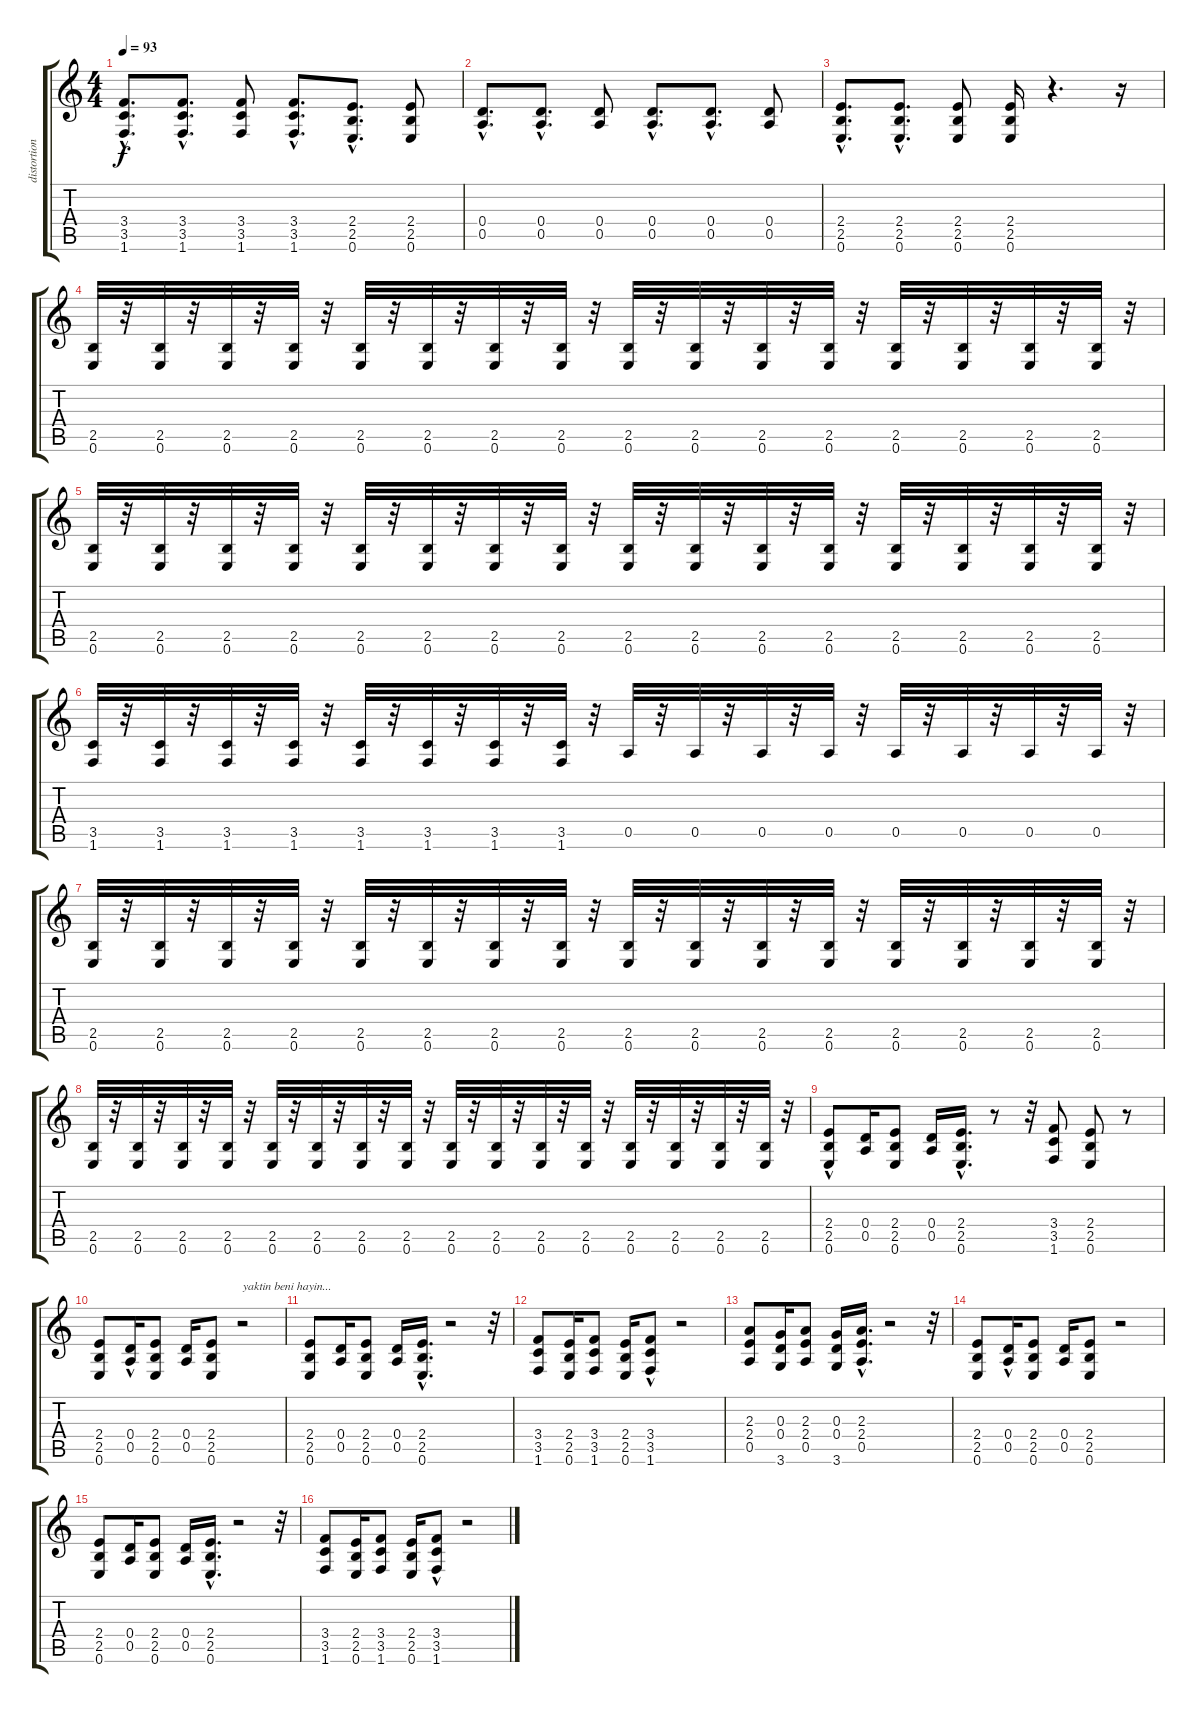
\track ("distortion guitar" "distortion") {instrument distortionguitar}
\staff {score tabs}
\tuning (E4 B3 G3 D3 A2 E2) {hide}
\ts (4 4)
\tempo 93
\clef g2
\ks c
(3.4{hac} 3.5{hac} 1.6{hac}).8{d dy f} (3.4{hac} 3.5{hac} 1.6{hac}).8{d} (3.4 3.5 1.6).8 (3.4{hac} 3.5{hac} 1.6{hac}).8{d} (2.4{hac} 2.5{hac} 0.6{hac}).8{d} (2.4 2.5 0.6).8 |
(0.4{hac} 0.5{hac}).8{d} (0.4{hac} 0.5{hac}).8{d} (0.4 0.5).8 (0.4{hac} 0.5{hac}).8{d} (0.4{hac} 0.5{hac}).8{d} (0.4 0.5).8 |
(2.4{hac} 2.5{hac} 0.6{hac}).8{d} (2.4{hac} 2.5{hac} 0.6{hac}).8{d} (2.4 2.5 0.6).8 (2.4 2.5 0.6).16 r.4{d} r.16 |
(2.5 0.6).32 r.32 (2.5 0.6).32 r.32 (2.5 0.6).32 r.32 (2.5 0.6).32 r.32 (2.5 0.6).32 r.32 (2.5 0.6).32 r.32 (2.5 0.6).32 r.32 (2.5 0.6).32 r.32 (2.5 0.6).32 r.32 (2.5 0.6).32 r.32 (2.5 0.6).32 r.32 (2.5 0.6).32 r.32 (2.5 0.6).32 r.32 (2.5 0.6).32 r.32 (2.5 0.6).32 r.32 (2.5 0.6).32 r.32 |
(2.5 0.6).32 r.32 (2.5 0.6).32 r.32 (2.5 0.6).32 r.32 (2.5 0.6).32 r.32 (2.5 0.6).32 r.32 (2.5 0.6).32 r.32 (2.5 0.6).32 r.32 (2.5 0.6).32 r.32 (2.5 0.6).32 r.32 (2.5 0.6).32 r.32 (2.5 0.6).32 r.32 (2.5 0.6).32 r.32 (2.5 0.6).32 r.32 (2.5 0.6).32 r.32 (2.5 0.6).32 r.32 (2.5 0.6).32 r.32 |
(3.5 1.6).32 r.32 (3.5 1.6).32 r.32 (3.5 1.6).32 r.32 (3.5 1.6).32 r.32 (3.5 1.6).32 r.32 (3.5 1.6).32 r.32 (3.5 1.6).32 r.32 (3.5 1.6).32 r.32 0.5.32 r.32 0.5.32 r.32 0.5.32 r.32 0.5.32 r.32 0.5.32 r.32 0.5.32 r.32 0.5.32 r.32 0.5.32 r.32 |
(2.5 0.6).32 r.32 (2.5 0.6).32 r.32 (2.5 0.6).32 r.32 (2.5 0.6).32 r.32 (2.5 0.6).32 r.32 (2.5 0.6).32 r.32 (2.5 0.6).32 r.32 (2.5 0.6).32 r.32 (2.5 0.6).32 r.32 (2.5 0.6).32 r.32 (2.5 0.6).32 r.32 (2.5 0.6).32 r.32 (2.5 0.6).32 r.32 (2.5 0.6).32 r.32 (2.5 0.6).32 r.32 (2.5 0.6).32 r.32 |
(2.5 0.6).32 r.32 (2.5 0.6).32 r.32 (2.5 0.6).32 r.32 (2.5 0.6).32 r.32 (2.5 0.6).32 r.32 (2.5 0.6).32 r.32 (2.5 0.6).32 r.32 (2.5 0.6).32 r.32 (2.5 0.6).32 r.32 (2.5 0.6).32 r.32 (2.5 0.6).32 r.32 (2.5 0.6).32 r.32 (2.5 0.6).32 r.32 (2.5 0.6).32 r.32 (2.5 0.6).32 r.32 (2.5 0.6).32 r.32 |
(2.4 2.5{hac} 0.6{hac}).8 (0.4 0.5).16 (2.4 2.5 0.6).8 (0.4 0.5).16 (2.4{hac} 2.5{hac} 0.6{hac}).16{d} r.8 r.32 (3.4 3.5 1.6).8 (2.4 2.5 0.6).8 r.8 |
(2.4 2.5 0.6).8 (0.4{hac} 0.5).16 (2.4 2.5 0.6).8 (0.4 0.5).16 (2.4 2.5 0.6).8 r.2{txt "yaktin beni hayin..."} |
(2.4 2.5 0.6).8 (0.4 0.5).16 (2.4 2.5 0.6).8 (0.4 0.5).16 (2.4{hac} 2.5{hac} 0.6{hac}).16{d} r.2 r.32 |
(3.4 3.5 1.6).8 (2.4 2.5 0.6).16 (3.4 3.5 1.6).8 (2.4 2.5 0.6).16 (3.4{hac} 3.5 1.6{hac}).8 r.2 |
(2.3 2.4 0.5).8 (0.3 0.4 3.6).16 (2.3 2.4 0.5).8 (0.3 0.4 3.6).16 (2.3{hac} 2.4{hac} 0.5{hac}).16{d} r.2 r.32 |
(2.4 2.5 0.6).8 (0.4{hac} 0.5).16 (2.4 2.5 0.6).8 (0.4 0.5).16 (2.4 2.5 0.6).8 r.2 |
(2.4 2.5 0.6).8 (0.4 0.5).16 (2.4 2.5 0.6).8 (0.4 0.5).16 (2.4{hac} 2.5{hac} 0.6{hac}).16{d} r.2 r.32 |
(3.4 3.5 1.6).8 (2.4 2.5 0.6).16 (3.4 3.5 1.6).8 (2.4 2.5 0.6).16 (3.4{hac} 3.5 1.6{hac}).8 r.2
